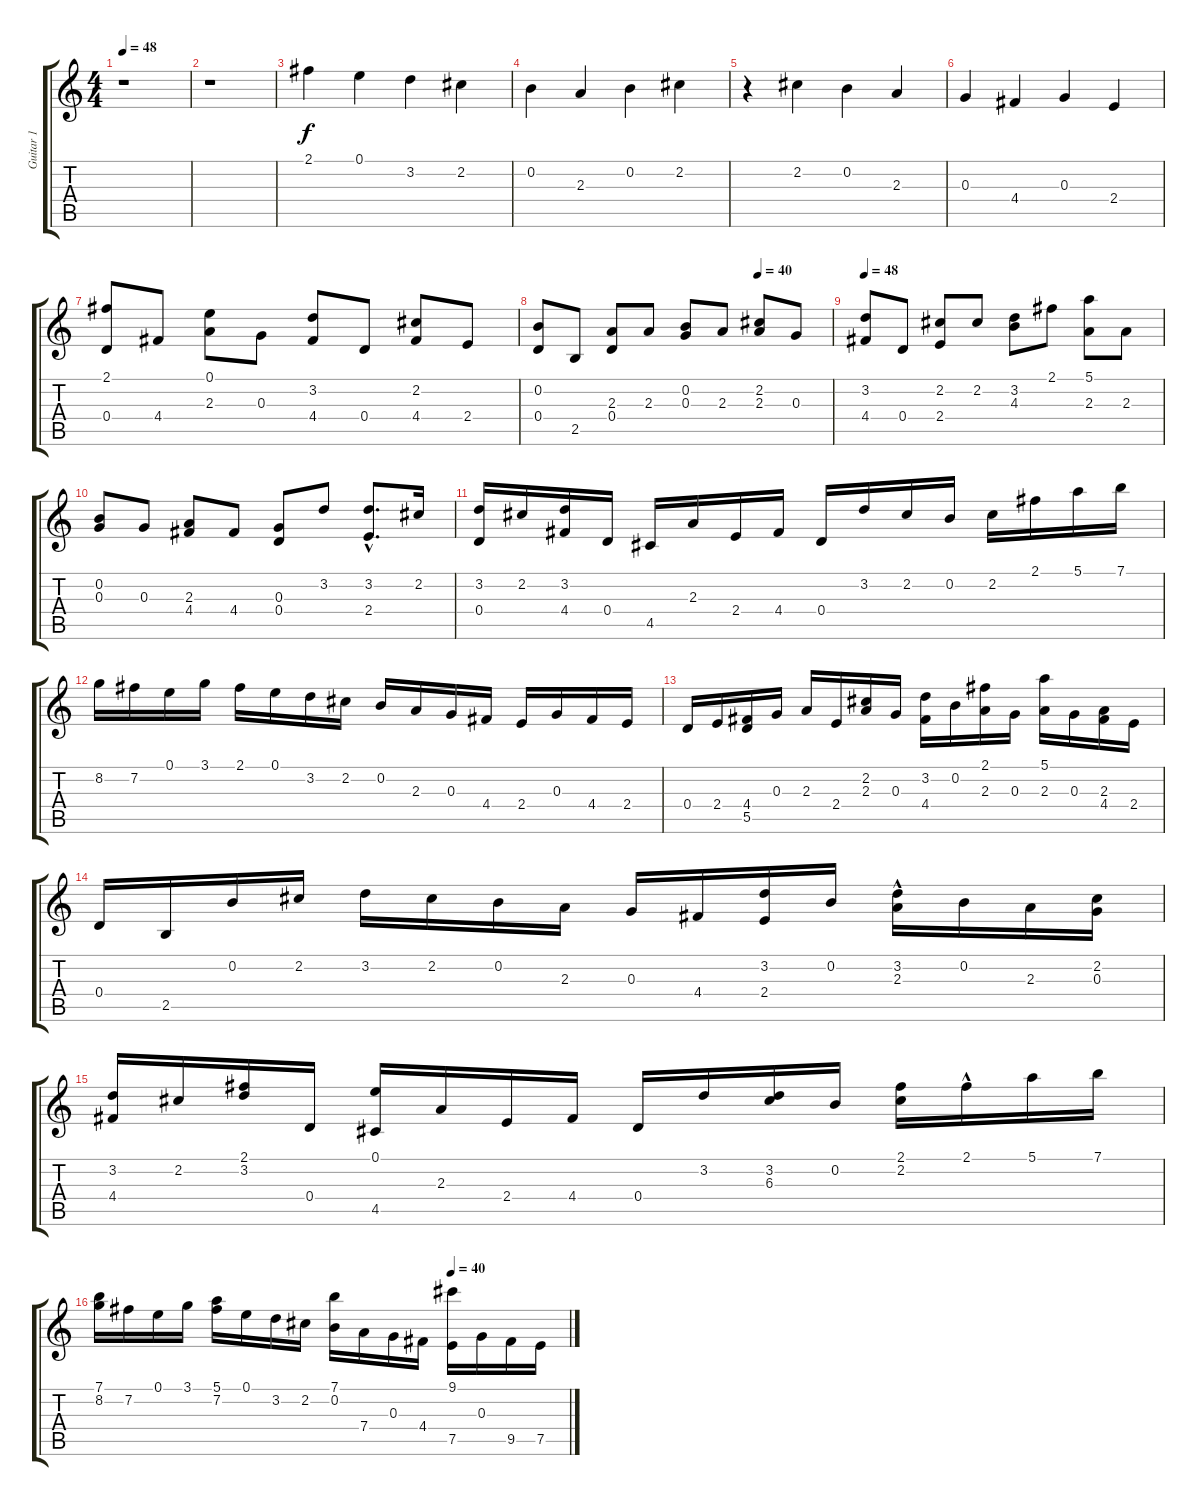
\track ("Guitar 1" "Guitar 1") {instrument acousticguitarnylon}
\staff {score tabs}
\tuning (E4 B3 G3 D3 A2 E2) {hide}
\ts (4 4)
\tempo 48
\clef g2
\ks c
r.1{dy f instrument acousticguitarnylon} |
r.1 |
2.1.4 0.1.4 3.2.4 2.2.4 |
0.2.4 2.3.4 0.2.4 2.2.4 |
r.4 2.2.4 0.2.4 2.3.4 |
0.3.4 4.4.4 0.3.4 2.4.4 |
(2.1 0.4).8 4.4.8 (0.1 2.3).8 0.3.8 (3.2 4.4).8 0.4.8 (2.2 4.4).8 2.4.8 |
\tempo (40 0.75)
(0.2 0.4).8 2.5.8 (2.3 0.4).8 2.3.8 (0.2 0.3).8 2.3.8 (2.2 2.3).8 0.3.8 |
\tempo 48
(3.2 4.4).8 0.4.8 (2.2 2.4).8 2.2.8 (3.2 4.3).8 2.1.8 (5.1 2.3).8 2.3.8 |
(0.2 0.3).8 0.3.8 (2.3 4.4).8 4.4.8 (0.3 0.4).8 3.2.8 (3.2{hac} 2.4).8{d} 2.2.16 |
(3.2 0.4).16 2.2.16 (3.2 4.4).16 0.4.16 4.5.16 2.3.16 2.4.16 4.4.16 0.4.16 3.2.16 2.2.16 0.2.16 2.2.16 2.1.16 5.1.16 7.1.16 |
8.2.16 7.2.16 0.1.16 3.1.16 2.1.16 0.1.16 3.2.16 2.2.16 0.2.16 2.3.16 0.3.16 4.4.16 2.4.16 0.3.16 4.4.16 2.4.16 |
0.4.16 2.4.16 (4.4 5.5).16 0.3.16 2.3.16 2.4.16 (2.2 2.3).16 0.3.16 (3.2 4.4).16 0.2.16 (2.1 2.3).16 0.3.16 (5.1 2.3).16 0.3.16 (2.3 4.4).16 2.4.16 |
0.4.16 2.5.16 0.2.16 2.2.16 3.2.16 2.2.16 0.2.16 2.3.16 0.3.16 4.4.16 (3.2 2.4).16 0.2.16 (3.2{hac} 2.3).16 0.2.16 2.3.16 (2.2 0.3).16 |
(3.2 4.4).16 2.2.16 (2.1 3.2).16 0.4.16 (0.1 4.5).16 2.3.16 2.4.16 4.4.16 0.4.16 3.2.16 (3.2 6.3).16 0.2.16 (2.1 2.2).16 2.1{hac}.16 5.1.16 7.1.16 |
\tempo (40 0.75)
(7.1 8.2).16 7.2.16 0.1.16 3.1.16 (5.1 7.2).16 0.1.16 3.2.16 2.2.16 (7.1 0.2).16 7.4.16 0.3.16 4.4.16 (9.1 7.5).16 0.3.16 9.5.16 7.5.16
